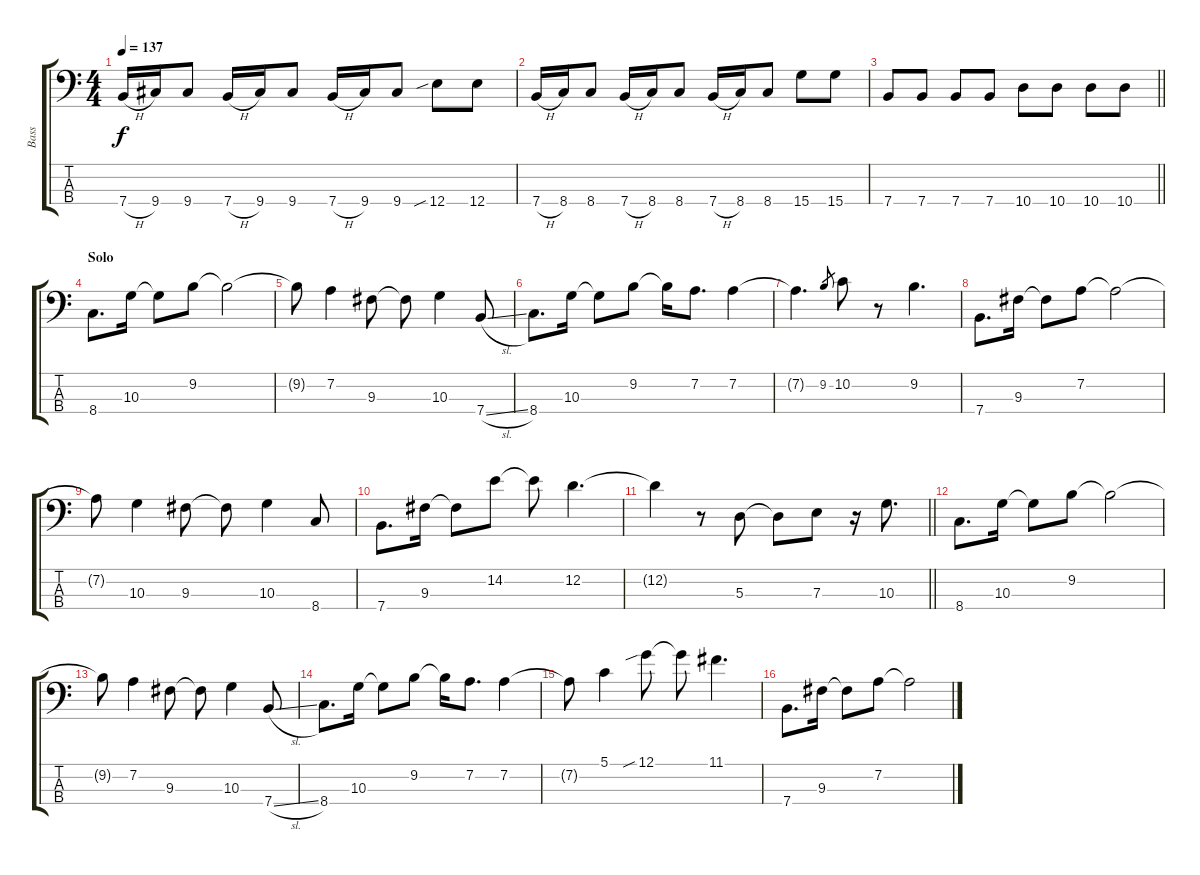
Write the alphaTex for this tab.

\track ("Bass" "Bass") {instrument electricbasspick}
\staff {score tabs}
\tuning (G2 D2 A1 E1) {hide}
\ts (4 4)
\tempo 137
\clef f4
\ks c
7.4{h}.16{dy f} 9.4.16 9.4.8 7.4{h}.16 9.4.16 9.4.8 7.4{h}.16 9.4.16 9.4.8 12.4{sib}.8 12.4.8 |
7.4{h}.16 8.4.16 8.4.8 7.4{h}.16 8.4.16 8.4.8 7.4{h}.16 8.4.16 8.4.8 15.4.8 15.4.8 |
\barLineRight lightlight
7.4.8 7.4.8 7.4.8 7.4.8 10.4.8 10.4.8 10.4.8 10.4.8 |
\section ("" "Solo")
8.4.8{d} 10.3.16 10.3{t}.8 9.2.8 9.2{t}.2 |
9.2{t}.8 7.2.4 9.3.8 9.3{t}.8 10.3.4 7.4{sl}.8 |
8.4.8{d} 10.3.16 10.3{t}.8 9.2.8 9.2{t}.16 7.2.8{d} 7.2.4 |
7.2{t}.4{d} 9.2.8{gr} 10.2.8 r.8 9.2.4{d} |
7.4.8{d} 9.3.16 9.3{t}.8 7.2.8 7.2{t}.2 |
7.2{t}.8 10.3.4 9.3.8 9.3{t}.8 10.3.4 8.4.8 |
7.4.8{d} 9.3.16 9.3{t}.8 14.2.8 14.2{t}.8 12.2.4{d} |
\barLineRight lightlight
12.2{t}.4 r.8 5.3.8 5.3{t}.8 7.3.8 r.16 10.3.8{d} |
\section ("" "")
8.4.8{d} 10.3.16 10.3{t}.8 9.2.8 9.2{t}.2 |
9.2{t}.8 7.2.4 9.3.8 9.3{t}.8 10.3.4 7.4{sl}.8 |
8.4.8{d} 10.3.16 10.3{t}.8 9.2.8 9.2{t}.16 7.2.8{d} 7.2.4 |
7.2{t}.8 5.1.4 12.1{sib}.8 12.1{t}.8 11.1.4{d} |
7.4.8{d} 9.3.16 9.3{t}.8 7.2.8 7.2{t}.2
